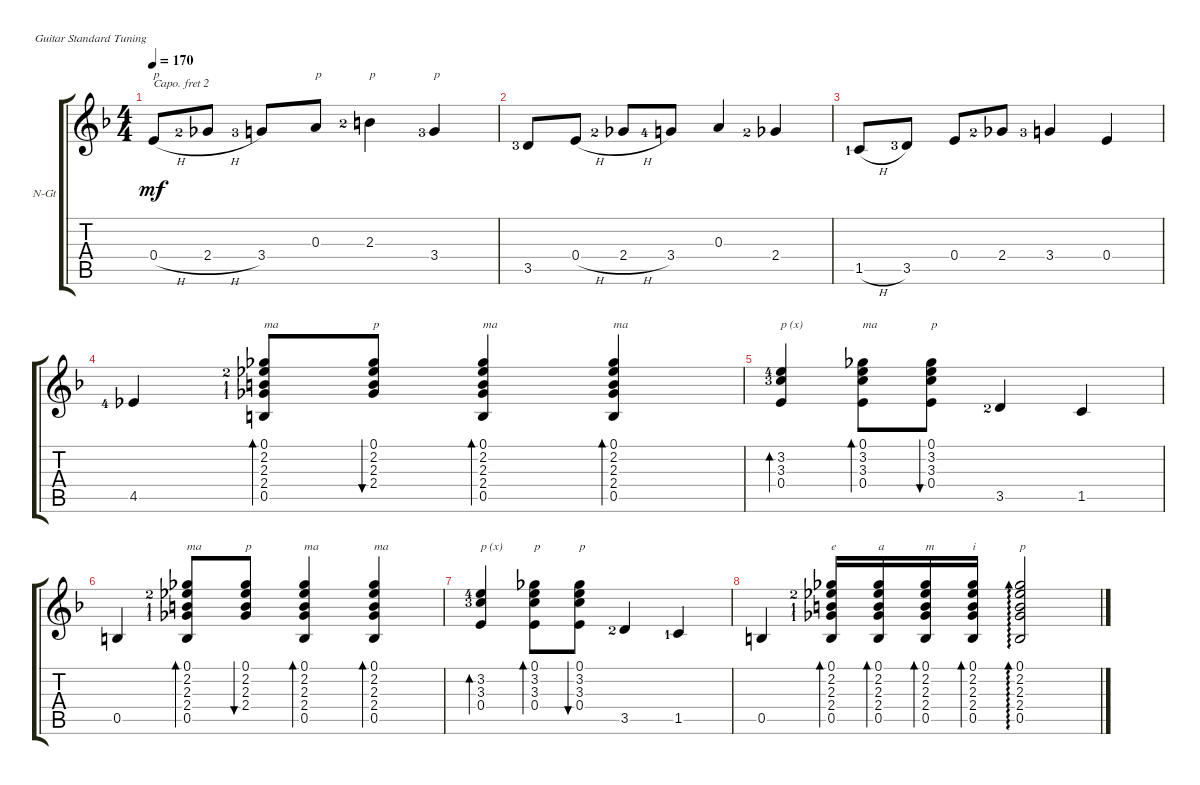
\defaultSystemsLayout 4
\bracketExtendMode groupsimilarinstruments
\firstSystemTrackNameOrientation horizontal
\otherSystemsTrackNameOrientation horizontal
\track ("Nylon Guitar" "N-Gt") {instrument acousticguitarsteel}
\staff {score tabs}
\capo 2
\tuning (E4 B3 G3 D3 A2 E2)
\ts (4 4)
\tempo 170
\clef g2
\ks dminor
0.4{h}.8{txt "p" dy mf} 2.4{h lf 3}.8 3.4{lf 4}.8 0.3.8{txt "p"} 2.3{lf 3}.4{txt "p"} 3.4{lf 4}.4{txt "p"} |
3.5{lf 4}.8 0.4{h}.8 2.4{h lf 3}.8 3.4{lf 5}.8 0.3.4 2.4{lf 3}.4 |
1.5{h lf 2}.8 3.5{lf 4}.8 0.4.8 2.4{lf 3}.8 3.4{lf 4}.4 0.4.4 |
4.5{lf 5}.4 (0.1 2.2{lf 3} 2.3{lf 2} 2.4{lf 2} 0.5).8{bd 30 txt "ma"} (2.4 2.3 2.2 0.1).8{bu 30 txt "p"} (0.1 2.2 2.3 2.4 0.5).4{bd 30 txt "ma"} (0.1 2.2 2.3 2.4 0.5).4{bd 30 txt "ma"} |
(3.2{lf 5} 3.3{lf 4} 0.4).4{bd 30 txt "p (x)"} (0.4 3.3 3.2 0.1).8{bd 30 txt "ma"} (0.1 3.2 3.3 0.4).8{bu 30 txt "p"} 3.5{lf 3}.4 1.5.4 |
0.5.4 (0.1 2.2{lf 3} 2.3{lf 2} 2.4{lf 2} 0.5).8{bd 30 txt "ma"} (2.4 2.3 2.2 0.1).8{bu 30 txt "p"} (0.1 2.2 2.3 2.4 0.5).4{bd 30 txt "ma"} (0.1 2.2 2.3 2.4 0.5).4{bd 30 txt "ma"} |
(3.2{lf 5} 3.3{lf 4} 0.4).4{bd 30 txt "p (x)"} (0.4 3.3 3.2 0.1).8{bd 30 txt "p"} (0.1 3.2 3.3 0.4).8{bu 30 txt "p"} 3.5{lf 3}.4 1.5{lf 2}.4 |
0.5.4 (0.1 2.2{lf 3} 2.3{lf 2} 2.4{lf 2} 0.5).16{bd 30 txt "e"} (0.1 2.2 2.3 2.4 0.5).16{bd 30 txt "a"} (0.1 2.2 2.3 2.4 0.5).16{bd 30 txt "m"} (0.1 2.2 2.3 2.4 0.5).16{bd 30 txt "i"} (0.1 2.2 2.3 2.4 0.5).2{ad 0 txt "p"}
